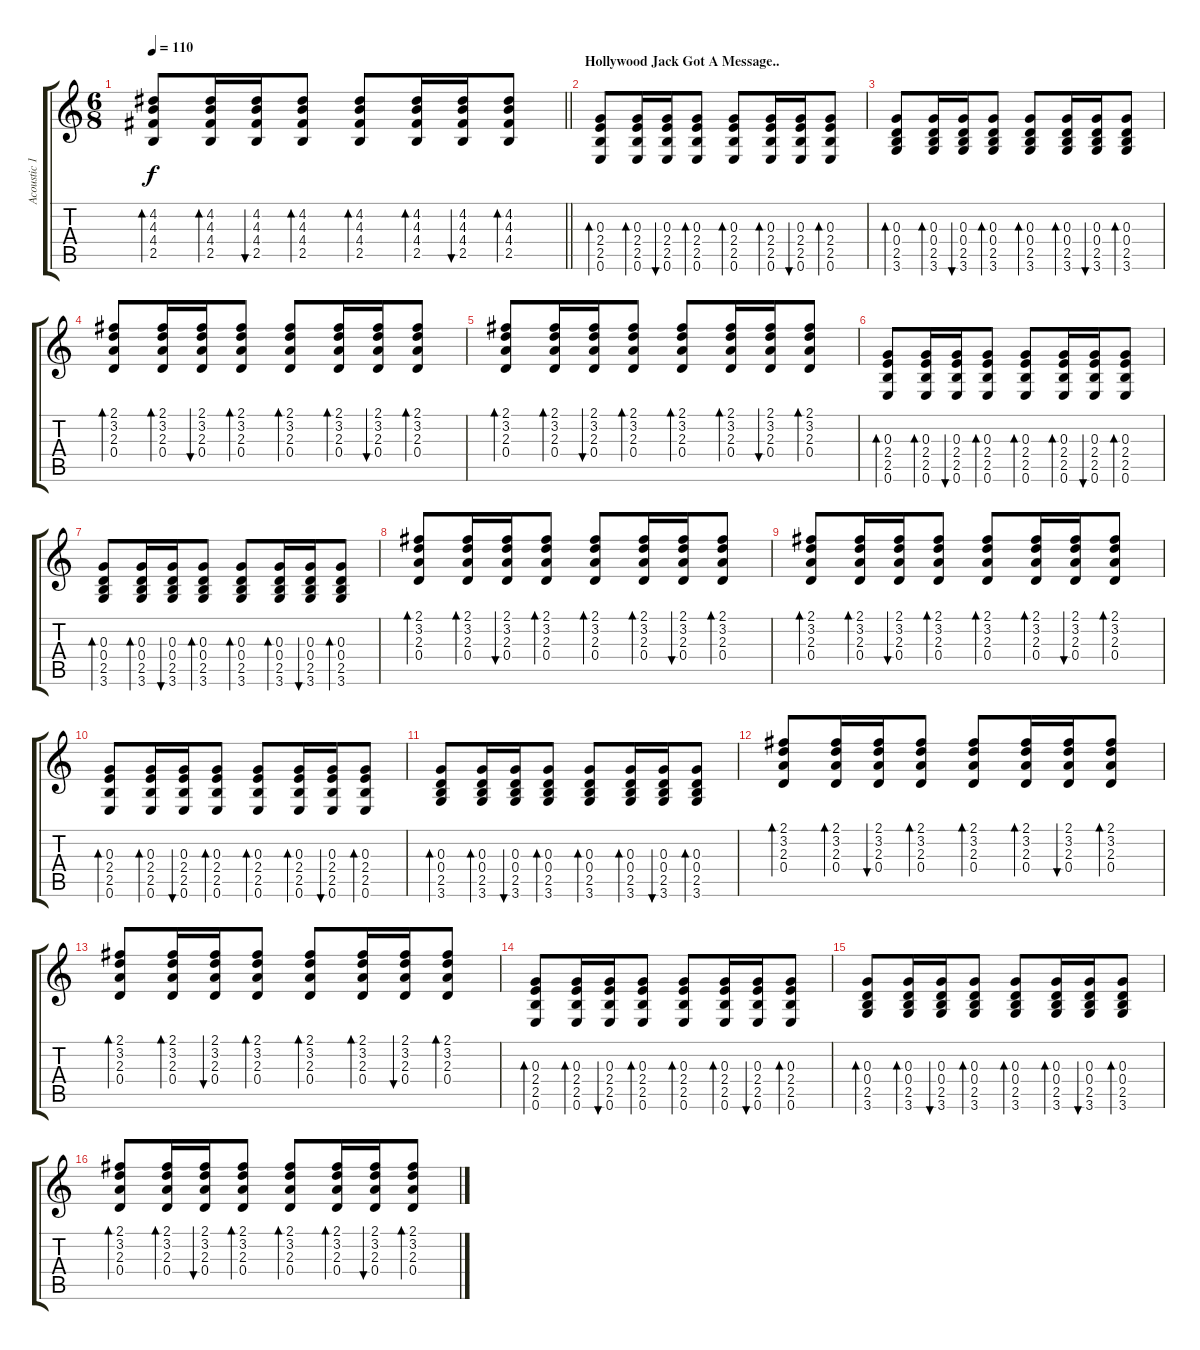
\track ("Acoustic 1" "Acoustic 1") {instrument acousticguitarsteel}
\staff {score tabs}
\tuning (E4 B3 G3 D3 A2 E2) {hide}
\ts (6 8)
\tempo 110
\clef g2
\barLineRight lightlight
\ks c
(4.2 4.3 4.4 2.5).8{bd 60 dy f} (4.2 4.3 4.4 2.5).16{bd 60} (4.2 4.3 4.4 2.5).16{bu 60} (4.2 4.3 4.4 2.5).8{bd 60} (4.2 4.3 4.4 2.5).8{bd 60} (4.2 4.3 4.4 2.5).16{bd 60} (4.2 4.3 4.4 2.5).16{bu 60} (4.2 4.3 4.4 2.5).8{bd 60} |
\section ("" "Hollywood Jack Got A Message..")
(0.3 2.4 2.5 0.6).8{bd 60} (0.3 2.4 2.5 0.6).16{bd 60} (0.3 2.4 2.5 0.6).16{bu 60} (0.3 2.4 2.5 0.6).8{bd 60} (0.3 2.4 2.5 0.6).8{bd 60} (0.3 2.4 2.5 0.6).16{bd 60} (0.3 2.4 2.5 0.6).16{bu 60} (0.3 2.4 2.5 0.6).8{bd 60} |
(0.3 0.4 2.5 3.6).8{bd 60} (0.3 0.4 2.5 3.6).16{bd 60} (0.3 0.4 2.5 3.6).16{bu 60} (0.3 0.4 2.5 3.6).8{bd 60} (0.3 0.4 2.5 3.6).8{bd 60} (0.3 0.4 2.5 3.6).16{bd 60} (0.3 0.4 2.5 3.6).16{bu 60} (0.3 0.4 2.5 3.6).8{bd 60} |
(2.1 3.2 2.3 0.4).8{bd 60} (2.1 3.2 2.3 0.4).16{bd 60} (2.1 3.2 2.3 0.4).16{bu 60} (2.1 3.2 2.3 0.4).8{bd 60} (2.1 3.2 2.3 0.4).8{bd 60} (2.1 3.2 2.3 0.4).16{bd 60} (2.1 3.2 2.3 0.4).16{bu 60} (2.1 3.2 2.3 0.4).8{bd 60} |
(2.1 3.2 2.3 0.4).8{bd 60} (2.1 3.2 2.3 0.4).16{bd 60} (2.1 3.2 2.3 0.4).16{bu 60} (2.1 3.2 2.3 0.4).8{bd 60} (2.1 3.2 2.3 0.4).8{bd 60} (2.1 3.2 2.3 0.4).16{bd 60} (2.1 3.2 2.3 0.4).16{bu 60} (2.1 3.2 2.3 0.4).8{bd 60} |
(0.3 2.4 2.5 0.6).8{bd 60} (0.3 2.4 2.5 0.6).16{bd 60} (0.3 2.4 2.5 0.6).16{bu 60} (0.3 2.4 2.5 0.6).8{bd 60} (0.3 2.4 2.5 0.6).8{bd 60} (0.3 2.4 2.5 0.6).16{bd 60} (0.3 2.4 2.5 0.6).16{bu 60} (0.3 2.4 2.5 0.6).8{bd 60} |
(0.3 0.4 2.5 3.6).8{bd 60} (0.3 0.4 2.5 3.6).16{bd 60} (0.3 0.4 2.5 3.6).16{bu 60} (0.3 0.4 2.5 3.6).8{bd 60} (0.3 0.4 2.5 3.6).8{bd 60} (0.3 0.4 2.5 3.6).16{bd 60} (0.3 0.4 2.5 3.6).16{bu 60} (0.3 0.4 2.5 3.6).8{bd 60} |
(2.1 3.2 2.3 0.4).8{bd 60} (2.1 3.2 2.3 0.4).16{bd 60} (2.1 3.2 2.3 0.4).16{bu 60} (2.1 3.2 2.3 0.4).8{bd 60} (2.1 3.2 2.3 0.4).8{bd 60} (2.1 3.2 2.3 0.4).16{bd 60} (2.1 3.2 2.3 0.4).16{bu 60} (2.1 3.2 2.3 0.4).8{bd 60} |
(2.1 3.2 2.3 0.4).8{bd 60} (2.1 3.2 2.3 0.4).16{bd 60} (2.1 3.2 2.3 0.4).16{bu 60} (2.1 3.2 2.3 0.4).8{bd 60} (2.1 3.2 2.3 0.4).8{bd 60} (2.1 3.2 2.3 0.4).16{bd 60} (2.1 3.2 2.3 0.4).16{bu 60} (2.1 3.2 2.3 0.4).8{bd 60} |
(0.3 2.4 2.5 0.6).8{bd 60} (0.3 2.4 2.5 0.6).16{bd 60} (0.3 2.4 2.5 0.6).16{bu 60} (0.3 2.4 2.5 0.6).8{bd 60} (0.3 2.4 2.5 0.6).8{bd 60} (0.3 2.4 2.5 0.6).16{bd 60} (0.3 2.4 2.5 0.6).16{bu 60} (0.3 2.4 2.5 0.6).8{bd 60} |
(0.3 0.4 2.5 3.6).8{bd 60} (0.3 0.4 2.5 3.6).16{bd 60} (0.3 0.4 2.5 3.6).16{bu 60} (0.3 0.4 2.5 3.6).8{bd 60} (0.3 0.4 2.5 3.6).8{bd 60} (0.3 0.4 2.5 3.6).16{bd 60} (0.3 0.4 2.5 3.6).16{bu 60} (0.3 0.4 2.5 3.6).8{bd 60} |
(2.1 3.2 2.3 0.4).8{bd 60} (2.1 3.2 2.3 0.4).16{bd 60} (2.1 3.2 2.3 0.4).16{bu 60} (2.1 3.2 2.3 0.4).8{bd 60} (2.1 3.2 2.3 0.4).8{bd 60} (2.1 3.2 2.3 0.4).16{bd 60} (2.1 3.2 2.3 0.4).16{bu 60} (2.1 3.2 2.3 0.4).8{bd 60} |
(2.1 3.2 2.3 0.4).8{bd 60} (2.1 3.2 2.3 0.4).16{bd 60} (2.1 3.2 2.3 0.4).16{bu 60} (2.1 3.2 2.3 0.4).8{bd 60} (2.1 3.2 2.3 0.4).8{bd 60} (2.1 3.2 2.3 0.4).16{bd 60} (2.1 3.2 2.3 0.4).16{bu 60} (2.1 3.2 2.3 0.4).8{bd 60} |
(0.3 2.4 2.5 0.6).8{bd 60} (0.3 2.4 2.5 0.6).16{bd 60} (0.3 2.4 2.5 0.6).16{bu 60} (0.3 2.4 2.5 0.6).8{bd 60} (0.3 2.4 2.5 0.6).8{bd 60} (0.3 2.4 2.5 0.6).16{bd 60} (0.3 2.4 2.5 0.6).16{bu 60} (0.3 2.4 2.5 0.6).8{bd 60} |
(0.3 0.4 2.5 3.6).8{bd 60} (0.3 0.4 2.5 3.6).16{bd 60} (0.3 0.4 2.5 3.6).16{bu 60} (0.3 0.4 2.5 3.6).8{bd 60} (0.3 0.4 2.5 3.6).8{bd 60} (0.3 0.4 2.5 3.6).16{bd 60} (0.3 0.4 2.5 3.6).16{bu 60} (0.3 0.4 2.5 3.6).8{bd 60} |
(2.1 3.2 2.3 0.4).8{bd 60} (2.1 3.2 2.3 0.4).16{bd 60} (2.1 3.2 2.3 0.4).16{bu 60} (2.1 3.2 2.3 0.4).8{bd 60} (2.1 3.2 2.3 0.4).8{bd 60} (2.1 3.2 2.3 0.4).16{bd 60} (2.1 3.2 2.3 0.4).16{bu 60} (2.1 3.2 2.3 0.4).8{bd 60}
